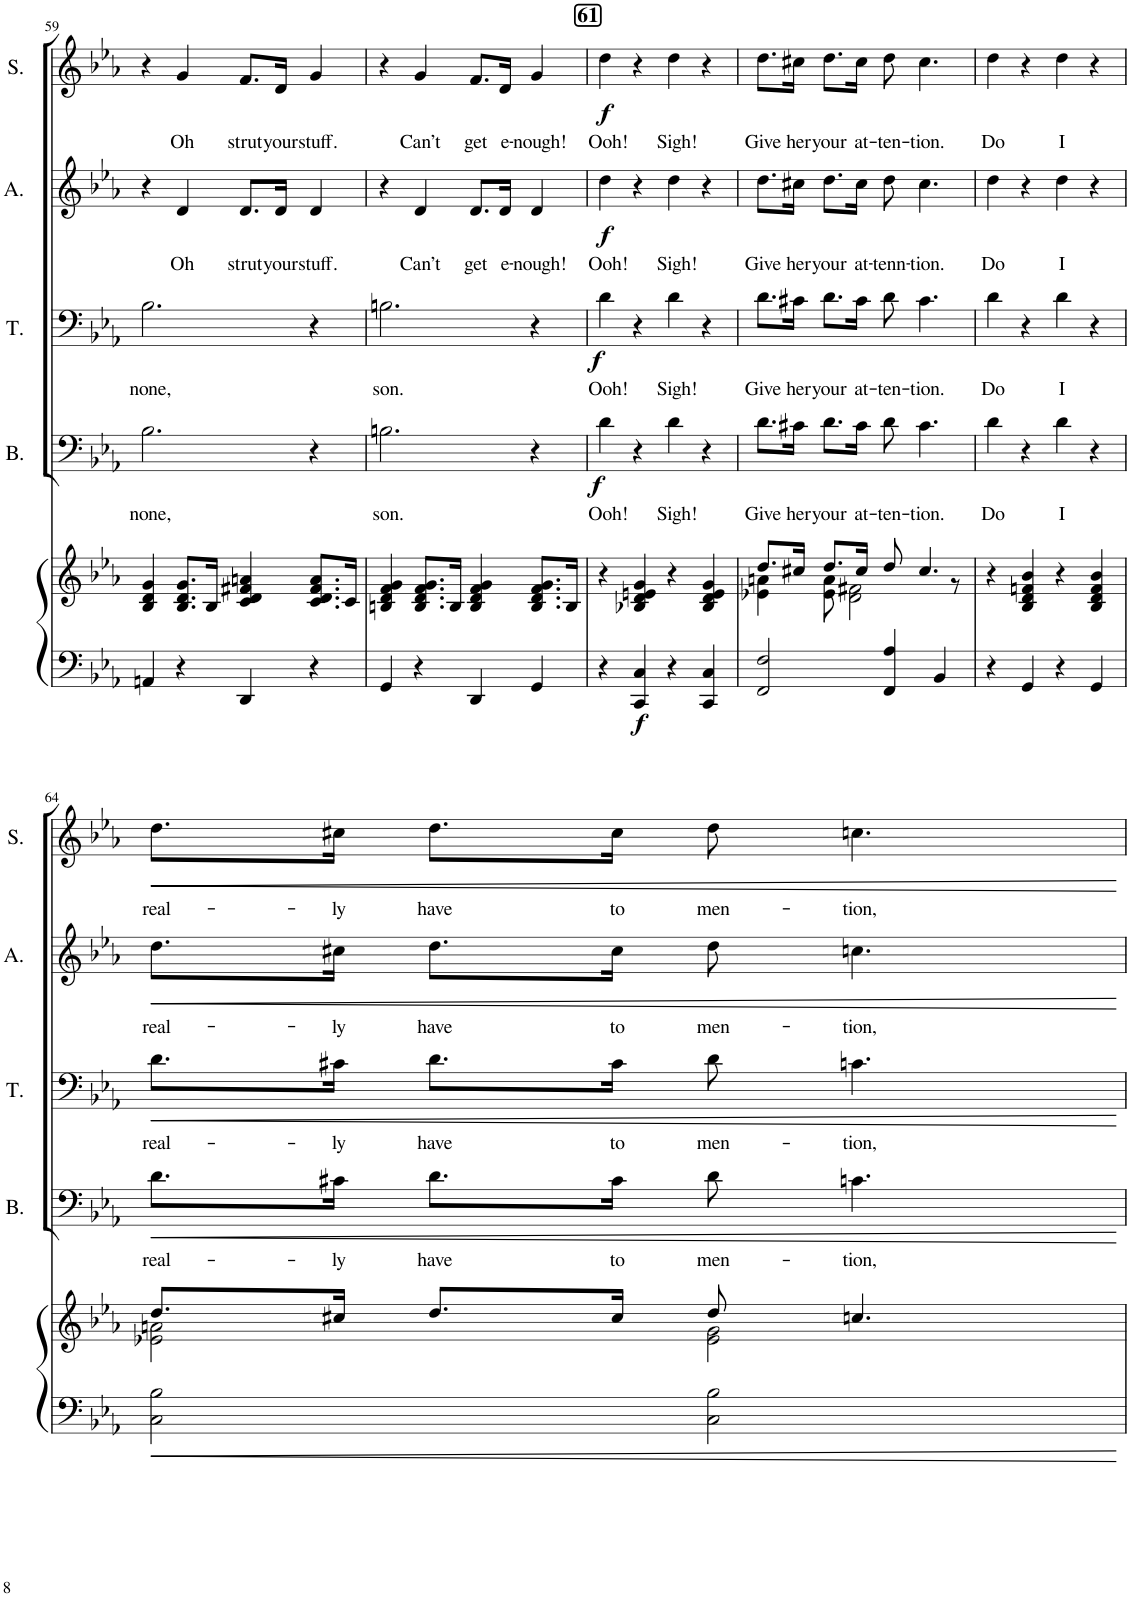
**kern	**kern	**dynam	**kern	**text	**dynam	**kern	**text	**dynam	**kern	**text	**dynam	**kern	**text	**dynam
*part5	*part5	*part5	*part4	*part4	*part4	*part3	*part3	*part3	*part2	*part2	*part2	*part1	*part1	*part1
*staff6	*staff5	*staff5/6	*staff4	*staff4	*staff4	*staff3	*staff3	*staff3	*staff2	*staff2	*staff2	*staff1	*staff1	*staff1
*I"Piano	*	*	*I"Bas	*	*	*I"Tenor	*	*	*I"Alt	*	*	*I"Sopraan	*	*
*I'Pno	*	*	*I'B.	*	*	*I'T.	*	*	*I'A.	*	*	*I'S.	*	*
!!LO:PB:g=z
*clefF4	*clefG2	*	*clefF4	*	*	*clefF4	*	*	*clefG2	*	*	*clefG2	*	*
*k[b-e-a-]	*k[b-e-a-]	*	*k[b-e-a-]	*	*	*k[b-e-a-]	*	*	*k[b-e-a-]	*	*	*k[b-e-a-]	*	*
*M4/4	*M4/4	*	*M4/4	*	*	*M4/4	*	*	*M4/4	*	*	*M4/4	*	*
=59	=59	=59	=59	=59	=59	=59	=59	=59	=59	=59	=59	=59	=59	=59
!	!	!	!	!LO:LY:b	!	!	!LO:LY:b	!	!	!	!	!	!	!
4AAn/	4B-/ 4d/ 4g/	.	2.B-\	none,	.	2.B-\	none,	.	4r	.	.	4r	.	.
!	!	!	!	!	!	!	!	!	!	!LO:LY:b	!	!	!LO:LY:b	!
4r	8.B-/ 8.d/ 8.g/L	.	.	.	.	.	.	.	4d/	Oh	.	4g/	Oh	.
.	16B-/Jk	.	.	.	.	.	.	.	.	.	.	.	.	.
!	!	!	!	!	!	!	!	!	!	!LO:LY:b	!	!	!LO:LY:b	!
4DD/	4c/ 4d/ 4f#X/ 4an/	.	.	.	.	.	.	.	8.d/L	strut	.	8.f/L	strut	.
!	!	!	!	!	!	!	!	!	!	!LO:LY:b	!	!	!LO:LY:b	!
.	.	.	.	.	.	.	.	.	16d/Jk	your	.	16d/Jk	your	.
!	!	!	!	!	!	!	!	!	!	!LO:LY:b	!	!	!LO:LY:b	!
4r	8.c/ 8.d/ 8.f#/ 8.a/L	.	4r	.	.	4r	.	.	4d/	stuff.	.	4g/	stuff.	.
.	16c/Jk	.	.	.	.	.	.	.	.	.	.	.	.	.
=60	=60	=60	=60	=60	=60	=60	=60	=60	=60	=60	=60	=60	=60	=60
!	!	!	!	!LO:LY:b	!	!	!LO:LY:b	!	!	!	!	!	!	!
4GG/	4Bn/ 4d/ 4f/ 4g/	.	2.Bn\	son.	.	2.Bn\	son.	.	4r	.	.	4r	.	.
!	!	!	!	!	!	!	!	!	!	!LO:LY:b	!	!	!LO:LY:b	!
4r	8.B/ 8.d/ 8.f/ 8.g/L	.	.	.	.	.	.	.	4d/	Can’t	.	4g/	Can’t	.
.	16B/Jk	.	.	.	.	.	.	.	.	.	.	.	.	.
!	!	!	!	!	!	!	!	!	!	!LO:LY:b	!	!	!LO:LY:b	!
4DD/	4B/ 4d/ 4f/ 4g/	.	.	.	.	.	.	.	8.d/L	get	.	8.f/L	get	.
!	!	!	!	!	!	!	!	!	!	!LO:LY:b	!	!	!LO:LY:b	!
.	.	.	.	.	.	.	.	.	16d/Jk	e-	.	16d/Jk	e-	.
!	!	!	!	!	!	!	!	!	!	!LO:LY:b	!	!	!LO:LY:b	!
4GG/	8.B/ 8.d/ 8.f/ 8.g/L	.	4r	.	.	4r	.	.	4d/	-nough!	.	4g/	-nough!	.
.	16B/Jk	.	.	.	.	.	.	.	.	.	.	.	.	.
!!LO:REH:place=s1:a:B:cj:fs=12:t=61
=61	=61	=61	=61	=61	=61	=61	=61	=61	=61	=61	=61	=61	=61	=61
!	!	!	!	!LO:LY:b	!LO:DY:b	!	!LO:LY:b	!LO:DY:b	!	!LO:LY:b	!LO:DY:b	!	!LO:LY:b	!LO:DY:b
4r	4r	.	4d\	Ooh!	f	4d\	Ooh!	f	4dd\	Ooh!	f	4dd\	Ooh!	f
!	!	!LO:DY:b=2	!	!	!	!	!	!	!	!	!	!	!	!
4CC/ 4C/	4B-X/ 4d/ 4en/ 4g/	f	4r	.	.	4r	.	.	4r	.	.	4r	.	.
!	!	!	!	!LO:LY:b	!	!	!LO:LY:b	!	!	!LO:LY:b	!	!	!LO:LY:b	!
4r	4r	.	4d\	Sigh!	.	4d\	Sigh!	.	4dd\	Sigh!	.	4dd\	Sigh!	.
4CC/ 4C/	4B-/ 4d/ 4e/ 4g/	.	4r	.	.	4r	.	.	4r	.	.	4r	.	.
=62	=62	=62	=62	=62	=62	=62	=62	=62	=62	=62	=62	=62	=62	=62
*	*^	*	*	*	*	*	*	*	*	*	*	*	*	*
!	!	!	!	!	!LO:LY:b	!	!	!LO:LY:b	!	!	!LO:LY:b	!	!	!LO:LY:b	!
2FF/ 2F/	8.dd/L	4e-X\ 4an\	.	8.d\L	Give	.	8.d\L	Give	.	8.dd\L	Give	.	8.dd\L	Give	.
!	!	!	!	!	!LO:LY:b	!	!	!LO:LY:b	!	!	!LO:LY:b	!	!	!LO:LY:b	!
.	16cc#X/Jk	.	.	16c#X\Jk	her	.	16c#X\Jk	her	.	16cc#X\Jk	her	.	16cc#X\Jk	her	.
!	!	!	!	!	!LO:LY:b	!	!	!LO:LY:b	!	!	!LO:LY:b	!	!	!LO:LY:b	!
.	8.dd/L	8e-\ 8a\	.	8.d\L	your	.	8.d\L	your	.	8.dd\L	your	.	8.dd\L	your	.
.	.	2d\ 2f#X\	.	.	.	.	.	.	.	.	.	.	.	.	.
!	!	!	!	!	!LO:LY:b	!	!	!LO:LY:b	!	!	!LO:LY:b	!	!	!LO:LY:b	!
.	16cc#/Jk	.	.	16c#\Jk	at-	.	16c#\Jk	at-	.	16cc#\Jk	at-	.	16cc#\Jk	at-	.
!	!	!	!	!	!LO:LY:b	!	!	!LO:LY:b	!	!	!LO:LY:b	!	!	!LO:LY:b	!
4FF/ 4A-/	8dd/	.	.	8d\	-ten-	.	8d\	-ten-	.	8dd\	-tenn-	.	8dd\	-ten-	.
!	!	!	!	!	!LO:LY:b	!	!	!LO:LY:b	!	!	!LO:LY:b	!	!	!LO:LY:b	!
.	4.cc#/	.	.	4.c#\	-tion.	.	4.c#\	-tion.	.	4.cc#\	-tion.	.	4.cc#\	-tion.	.
4BB-/	.	.	.	.	.	.	.	.	.	.	.	.	.	.	.
.	.	8r	.	.	.	.	.	.	.	.	.	.	.	.	.
=63	=63	=63	=63	=63	=63	=63	=63	=63	=63	=63	=63	=63	=63	=63	=63
!	!	!	!	!	!LO:LY:b	!	!	!LO:LY:b	!	!	!LO:LY:b	!	!	!LO:LY:b	!
*	*v	*v	*	*	*	*	*	*	*	*	*	*	*	*	*
4r	4r	.	4d\	Do	.	4d\	Do	.	4dd\	Do	.	4dd\	Do	.
4GG/	4B-/ 4d/ 4fn/ 4b-/	.	4r	.	.	4r	.	.	4r	.	.	4r	.	.
!	!	!	!	!LO:LY:b	!	!	!LO:LY:b	!	!	!LO:LY:b	!	!	!LO:LY:b	!
4r	4r	.	4d\	I	.	4d\	I	.	4dd\	I	.	4dd\	I	.
4GG/	4B-/ 4d/ 4f/ 4b-/	.	4r	.	.	4r	.	.	4r	.	.	4r	.	.
!!LO:LB:g=z
=64	=64	=64	=64	=64	=64	=64	=64	=64	=64	=64	=64	=64	=64	=64
*	*^	*	*	*	*	*	*	*	*	*	*	*	*	*
!	!	!	!	!	!LO:LY:b	!LO:HP:b	!	!LO:LY:b	!LO:HP:b	!	!LO:LY:b	!LO:HP:b	!	!LO:LY:b	!LO:HP:b
2C\ 2B-\	8.dd/L	2e-X\ 2an\	.	8.d\L	real-	<	8.d\L	real-	<	8.dd\L	real-	<	8.dd\L	real-	<
!	!	!	!	!	!LO:LY:b	!	!	!LO:LY:b	!	!	!LO:LY:b	!	!	!LO:LY:b	!
.	16cc#X/Jk	.	.	16c#X\Jk	-ly	.	16c#X\Jk	-ly	.	16cc#X\Jk	-ly	.	16cc#X\Jk	-ly	.
!	!	!	!	!	!LO:LY:b	!	!	!LO:LY:b	!	!	!LO:LY:b	!	!	!LO:LY:b	!
.	8.dd/L	.	.	8.d\L	have	.	8.d\L	have	.	8.dd\L	have	.	8.dd\L	have	.
!	!	!	!	!	!LO:LY:b	!	!	!LO:LY:b	!	!	!LO:LY:b	!	!	!LO:LY:b	!
.	16cc#/Jk	.	.	16c#\Jk	to	.	16c#\Jk	to	.	16cc#\Jk	to	.	16cc#\Jk	to	.
!	!	!	!	!	!LO:LY:b	!	!	!LO:LY:b	!	!	!LO:LY:b	!	!	!LO:LY:b	!
2C\ 2B-\	8dd/	2e-\ 2g\	.	8d\	men-	.	8d\	men-	.	8dd\	men-	.	8dd\	men-	.
!	!	!	!	!	!LO:LY:b	!	!	!LO:LY:b	!	!	!LO:LY:b	!	!	!LO:LY:b	!
.	4.ccn/	.	.	4.cn\	-tion,	.	4.cn\	-tion,	.	4.ccn\	-tion,	.	4.ccn\	-tion,	.
*	*v	*v	*	*	*	*	*	*	*	*	*	*	*	*	*
.	.	.	.	.	[	.	.	[	.	.	[	.	.	[
=	=	=	=	=	=	=	=	=	=	=	=	=	=	=
*-	*-	*-	*-	*-	*-	*-	*-	*-	*-	*-	*-	*-	*-	*-
